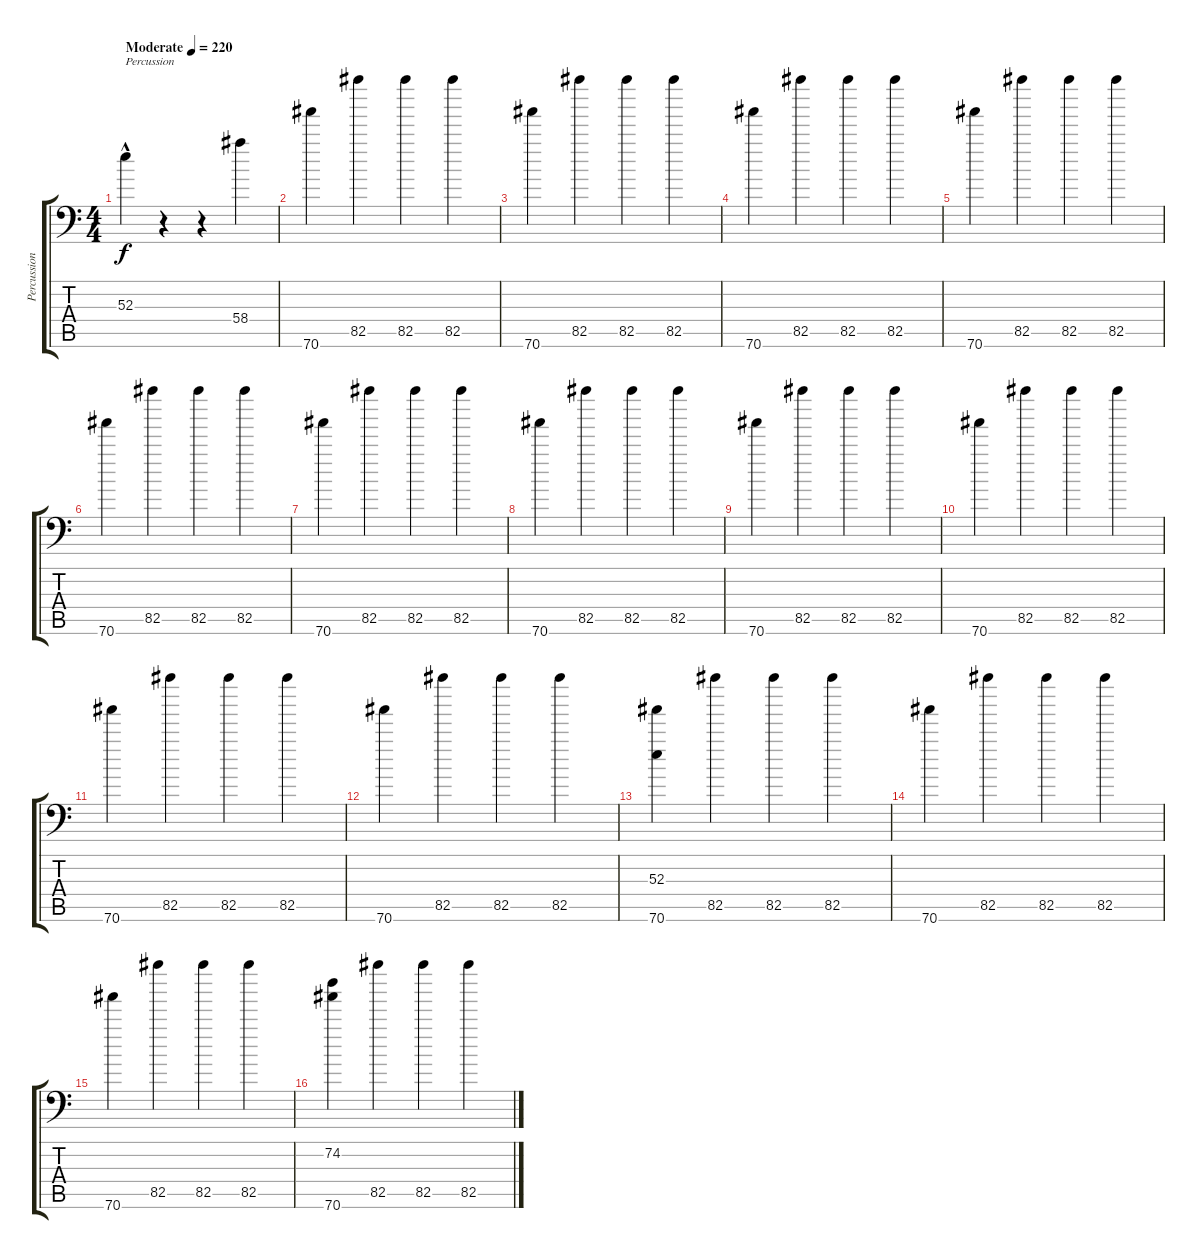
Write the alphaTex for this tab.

\track ("Percussion" "Percussion") {instrument acousticgrandpiano}
\staff {score tabs}
\tuning (C-1 C-1 C-1 C-1 C-1 C-1) {hide}
\ts (4 4)
\tempo (220 "Moderate")
\clef f4
\ks c
52.3{hac}.4{txt "Percussion" dy f instrument acousticgrandpiano} r.4 r.4 58.4.4 |
70.6.4 82.5.4 82.5.4 82.5.4 |
70.6.4 82.5.4 82.5.4 82.5.4 |
70.6.4 82.5.4 82.5.4 82.5.4 |
70.6.4 82.5.4 82.5.4 82.5.4 |
70.6.4 82.5.4 82.5.4 82.5.4 |
70.6.4 82.5.4 82.5.4 82.5.4 |
70.6.4 82.5.4 82.5.4 82.5.4 |
70.6.4 82.5.4 82.5.4 82.5.4 |
70.6.4 82.5.4 82.5.4 82.5.4 |
70.6.4 82.5.4 82.5.4 82.5.4 |
70.6.4 82.5.4 82.5.4 82.5.4 |
(52.3 70.6).4 82.5.4 82.5.4 82.5.4 |
70.6.4 82.5.4 82.5.4 82.5.4 |
70.6.4 82.5.4 82.5.4 82.5.4 |
(74.2 70.6).4 82.5.4 82.5.4 82.5.4
